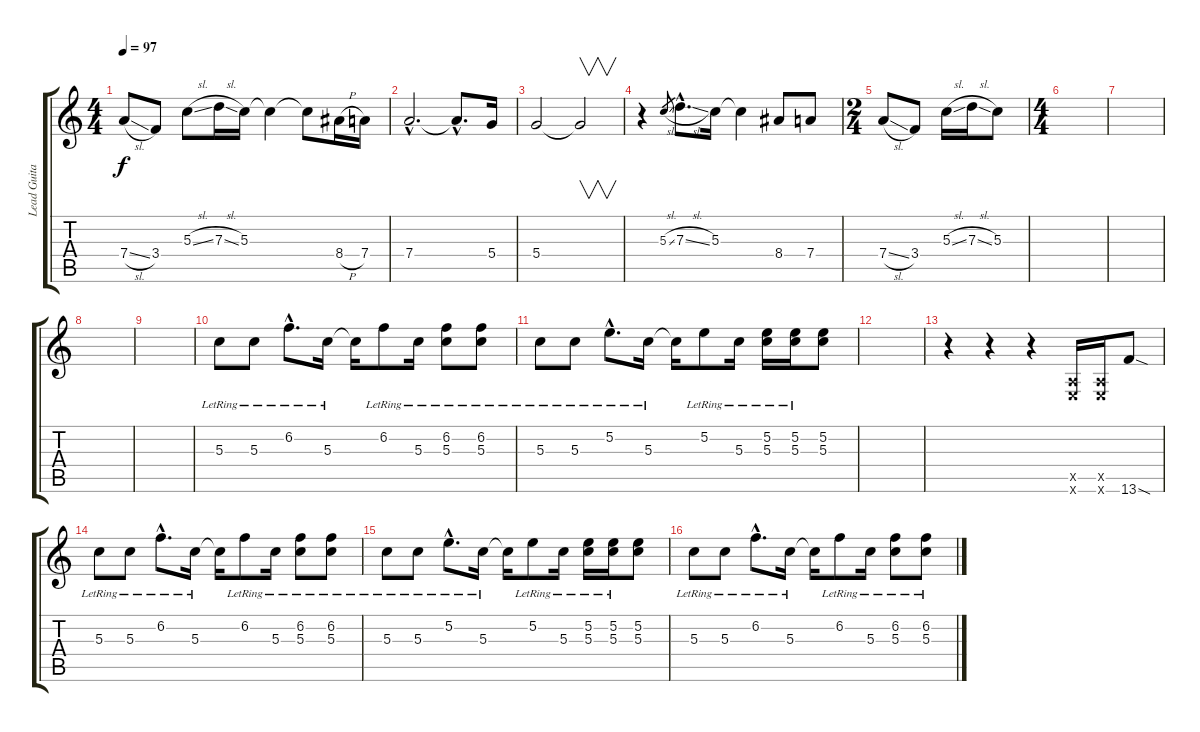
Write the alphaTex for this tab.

\track ("Lead Guitar " "Lead Guita") {instrument distortionguitar}
\staff {score tabs}
\tuning (E4 B3 G3 D3 A2 E2) {hide}
\ts (4 4)
\tempo 97
\clef g2
\ks c
7.4{sl}.8{dy f} 3.4.8 5.3{sl}.8 7.3{sl}.16 5.3.16 5.3{t}.4 5.3{t}.8 8.4{h}.16 7.4.16 |
7.4{hac}.2{d} 7.4{hac t}.8{d} 5.4.16 |
5.4.2 5.4{t}.2{v} |
r.4 5.3{sl}.8{gr} 7.3{sl hac}.8{d} 5.3.16 5.3{t}.4 8.4.8 7.4.8 |
\ts (2 4)
7.4{sl}.8 3.4.8 5.3{sl}.16 7.3{sl}.16 5.3.8 |
\ts (4 4)
|
|
|
|
5.3{lr}.8 5.3{lr}.8 6.2{hac lr}.8{d} 5.3{lr}.16 5.3{t}.16 6.2{lr}.8 5.3{lr}.16 (6.2{lr} 5.3{lr}).8 (6.2{lr} 5.3{lr}).8 |
5.3{lr}.8 5.3{lr}.8 5.2{hac lr}.8{d} 5.3{lr}.16 5.3{t}.16 5.2{lr}.8 5.3{lr}.16 (5.2{lr} 5.3{lr}).16 (5.2{lr} 5.3{lr}).16 (5.2 5.3).8 |
|
r.4 r.4 r.4 (0.5{x} 0.6{x}).16 (0.5{x} 0.6{x}).16 13.6{sod}.8 |
5.3{lr}.8 5.3{lr}.8 6.2{hac lr}.8{d} 5.3{lr}.16 5.3{t}.16 6.2{lr}.8 5.3{lr}.16 (6.2{lr} 5.3{lr}).8 (6.2{lr} 5.3{lr}).8 |
5.3{lr}.8 5.3{lr}.8 5.2{hac lr}.8{d} 5.3{lr}.16 5.3{t}.16 5.2{lr}.8 5.3{lr}.16 (5.2{lr} 5.3{lr}).16 (5.2{lr} 5.3{lr}).16 (5.2 5.3).8 |
5.3{lr}.8 5.3{lr}.8 6.2{hac lr}.8{d} 5.3{lr}.16 5.3{t}.16 6.2{lr}.8 5.3{lr}.16 (6.2{lr} 5.3{lr}).8 (6.2{lr} 5.3{lr}).8
